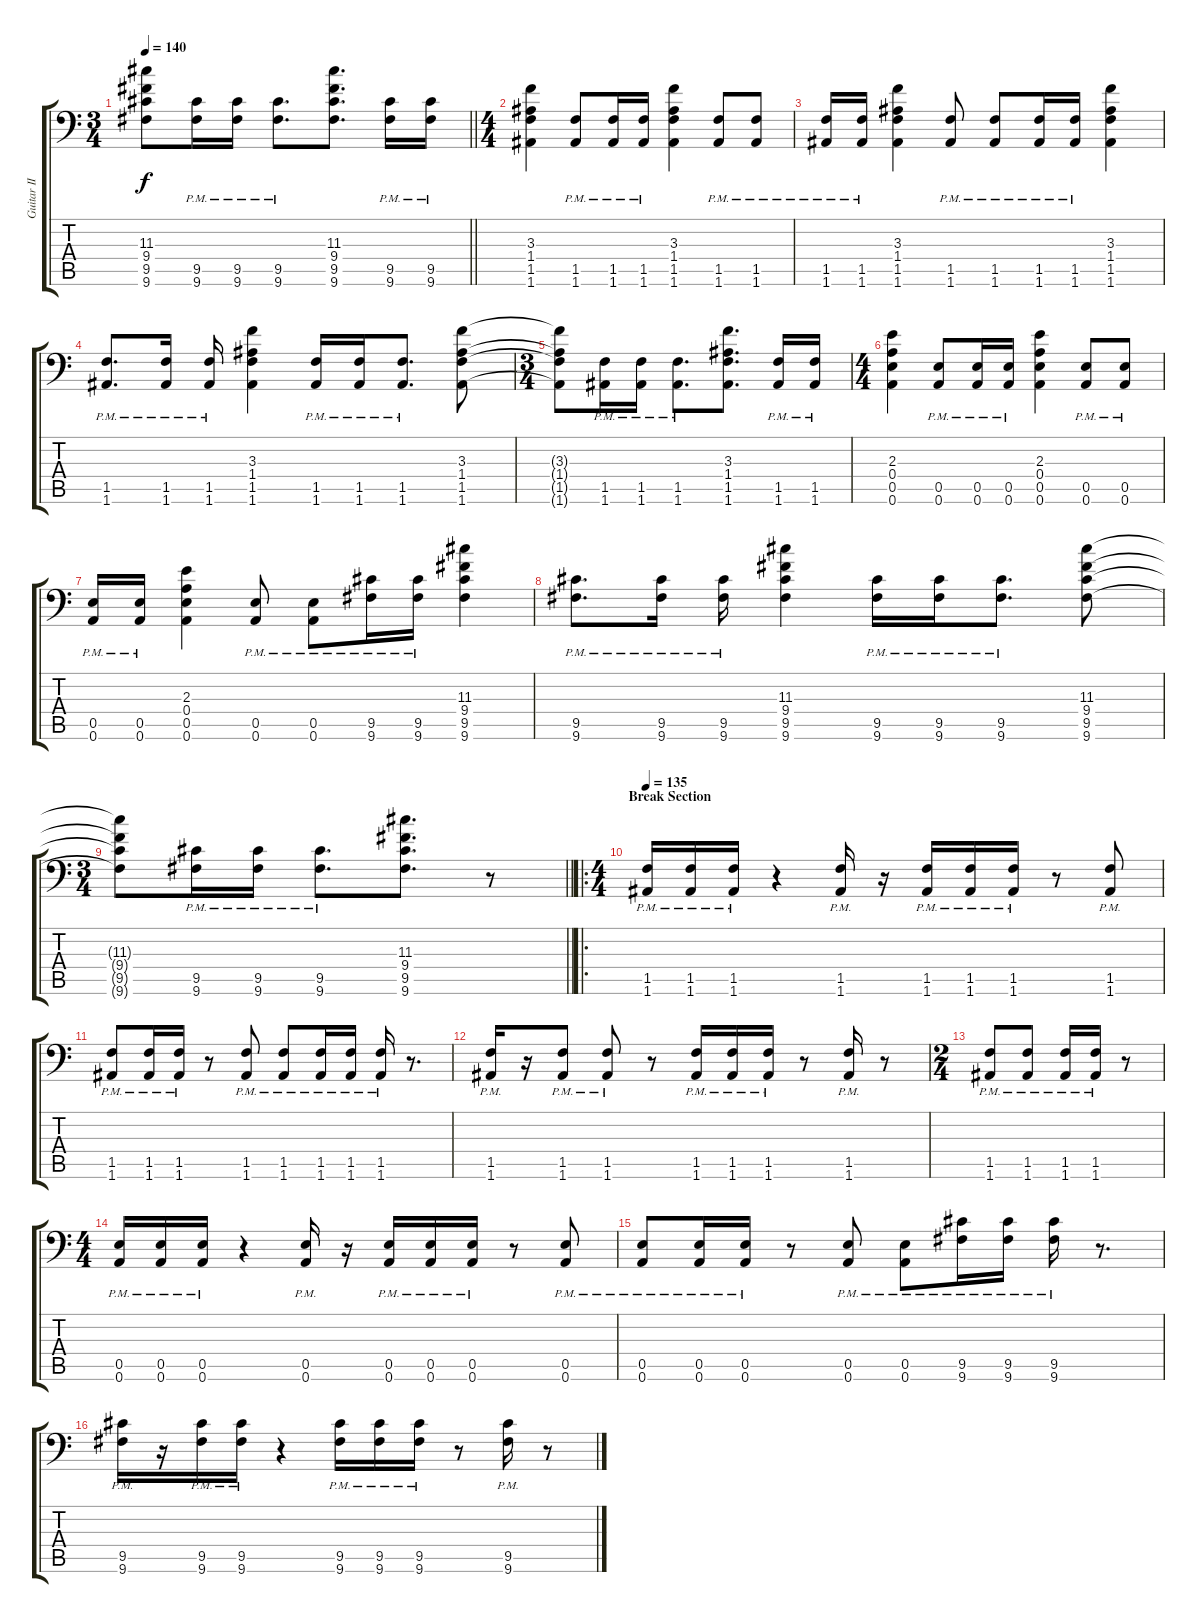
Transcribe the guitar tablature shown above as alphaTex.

\track ("Guitar II" "Guitar II") {instrument overdrivenguitar}
\staff {score tabs}
\tuning (B3 Gb3 D3 A2 E2 A1) {hide}
\ts (3 4)
\tempo 140
\clef f4
\barLineRight lightlight
\ks c
(11.3{t} 9.4{t} 9.5{t} 9.6{t}).8{dy f} (9.5{pm} 9.6{pm}).16 (9.5{pm} 9.6{pm}).16 (9.5{pm} 9.6{pm}).8{d} (11.3 9.4 9.5 9.6).8{d} (9.5{pm} 9.6{pm}).16 (9.5{pm} 9.6{pm}).16 |
\ts (4 4)
(3.3 1.4 1.5 1.6).4 (1.5{pm} 1.6{pm}).8 (1.5{pm} 1.6{pm}).16 (1.5{pm} 1.6{pm}).16 (3.3 1.4 1.5 1.6).4 (1.5{pm} 1.6{pm}).8 (1.5{pm} 1.6{pm}).8 |
(1.5{pm} 1.6{pm}).16 (1.5{pm} 1.6{pm}).16 (3.3 1.4 1.5 1.6).4 (1.5{pm} 1.6{pm}).8 (1.5{pm} 1.6{pm}).8 (1.5{pm} 1.6{pm}).16 (1.5{pm} 1.6{pm}).16 (3.3 1.4 1.5 1.6).4 |
(1.5{pm} 1.6{pm}).8{d} (1.5{pm} 1.6{pm}).16 (1.5{pm} 1.6{pm}).16 (3.3 1.4 1.5 1.6).4 (1.5{pm} 1.6{pm}).16 (1.5{pm} 1.6{pm}).16 (1.5{pm} 1.6{pm}).8{d} (3.3 1.4 1.5 1.6).8 |
\ts (3 4)
(3.3{t} 1.4{t} 1.5{t} 1.6{t}).8 (1.5{pm} 1.6{pm}).16 (1.5{pm} 1.6{pm}).16 (1.5{pm} 1.6{pm}).8{d} (3.3 1.4 1.5 1.6).8{d} (1.5{pm} 1.6{pm}).16 (1.5{pm} 1.6{pm}).16 |
\ts (4 4)
(2.3 0.4 0.5 0.6).4 (0.5{pm} 0.6{pm}).8 (0.5{pm} 0.6{pm}).16 (0.5{pm} 0.6{pm}).16 (2.3 0.4 0.5 0.6).4 (0.5{pm} 0.6{pm}).8 (0.5{pm} 0.6{pm}).8 |
(0.5{pm} 0.6{pm}).16 (0.5{pm} 0.6{pm}).16 (2.3 0.4 0.5 0.6).4 (0.5{pm} 0.6{pm}).8 (0.5{pm} 0.6{pm}).8 (9.5{pm} 9.6{pm}).16 (9.5{pm} 9.6{pm}).16 (11.3 9.4 9.5 9.6).4 |
(9.5{pm} 9.6{pm}).8{d} (9.5{pm} 9.6{pm}).16 (9.5{pm} 9.6{pm}).16 (11.3 9.4 9.5 9.6).4 (9.5{pm} 9.6{pm}).16 (9.5{pm} 9.6{pm}).16 (9.5{pm} 9.6{pm}).8{d} (11.3 9.4 9.5 9.6).8 |
\ts (3 4)
\barLineRight lightlight
(11.3{t} 9.4{t} 9.5{t} 9.6{t}).8 (9.5{pm} 9.6{pm}).16 (9.5{pm} 9.6{pm}).16 (9.5{pm} 9.6{pm}).8{d} (11.3 9.4 9.5 9.6).8{d} r.8 |
\ro
\ts (4 4)
\section ("" "Break Section")
\tempo 135
(1.5{pm} 1.6{pm}).16 (1.5{pm} 1.6{pm}).16 (1.5{pm} 1.6{pm}).16 r.4 (1.5{pm} 1.6{pm}).16 r.16 (1.5{pm} 1.6{pm}).16 (1.5{pm} 1.6{pm}).16 (1.5{pm} 1.6{pm}).16 r.8 (1.5{pm} 1.6{pm}).8 |
(1.5{pm} 1.6{pm}).8 (1.5{pm} 1.6{pm}).16 (1.5{pm} 1.6{pm}).16 r.8 (1.5{pm} 1.6{pm}).8 (1.5{pm} 1.6{pm}).8 (1.5{pm} 1.6{pm}).16 (1.5{pm} 1.6{pm}).16 (1.5{pm} 1.6{pm}).16 r.8{d} |
(1.5{pm} 1.6{pm}).16 r.16 (1.5{pm} 1.6{pm}).8 (1.5{pm} 1.6{pm}).8 r.8 (1.5{pm} 1.6{pm}).16 (1.5{pm} 1.6{pm}).16 (1.5{pm} 1.6{pm}).16 r.8 (1.5{pm} 1.6{pm}).16 r.8 |
\ts (2 4)
(1.5{pm} 1.6{pm}).8 (1.5{pm} 1.6{pm}).8 (1.5{pm} 1.6{pm}).16 (1.5{pm} 1.6{pm}).16 r.8 |
\ts (4 4)
(0.5{pm} 0.6{pm}).16 (0.5{pm} 0.6{pm}).16 (0.5{pm} 0.6{pm}).16 r.4 (0.5{pm} 0.6{pm}).16 r.16 (0.5{pm} 0.6{pm}).16 (0.5{pm} 0.6{pm}).16 (0.5{pm} 0.6{pm}).16 r.8 (0.5{pm} 0.6{pm}).8 |
(0.5{pm} 0.6{pm}).8 (0.5{pm} 0.6{pm}).16 (0.5{pm} 0.6{pm}).16 r.8 (0.5{pm} 0.6{pm}).8 (0.5{pm} 0.6{pm}).8 (9.5{pm} 9.6{pm}).16 (9.5{pm} 9.6{pm}).16 (9.5{pm} 9.6{pm}).16 r.8{d} |
(9.5{pm} 9.6{pm}).16 r.16 (9.5{pm} 9.6{pm}).16 (9.5{pm} 9.6{pm}).16 r.4 (9.5{pm} 9.6{pm}).16 (9.5{pm} 9.6{pm}).16 (9.5{pm} 9.6{pm}).16 r.8 (9.5{pm} 9.6{pm}).16 r.8
